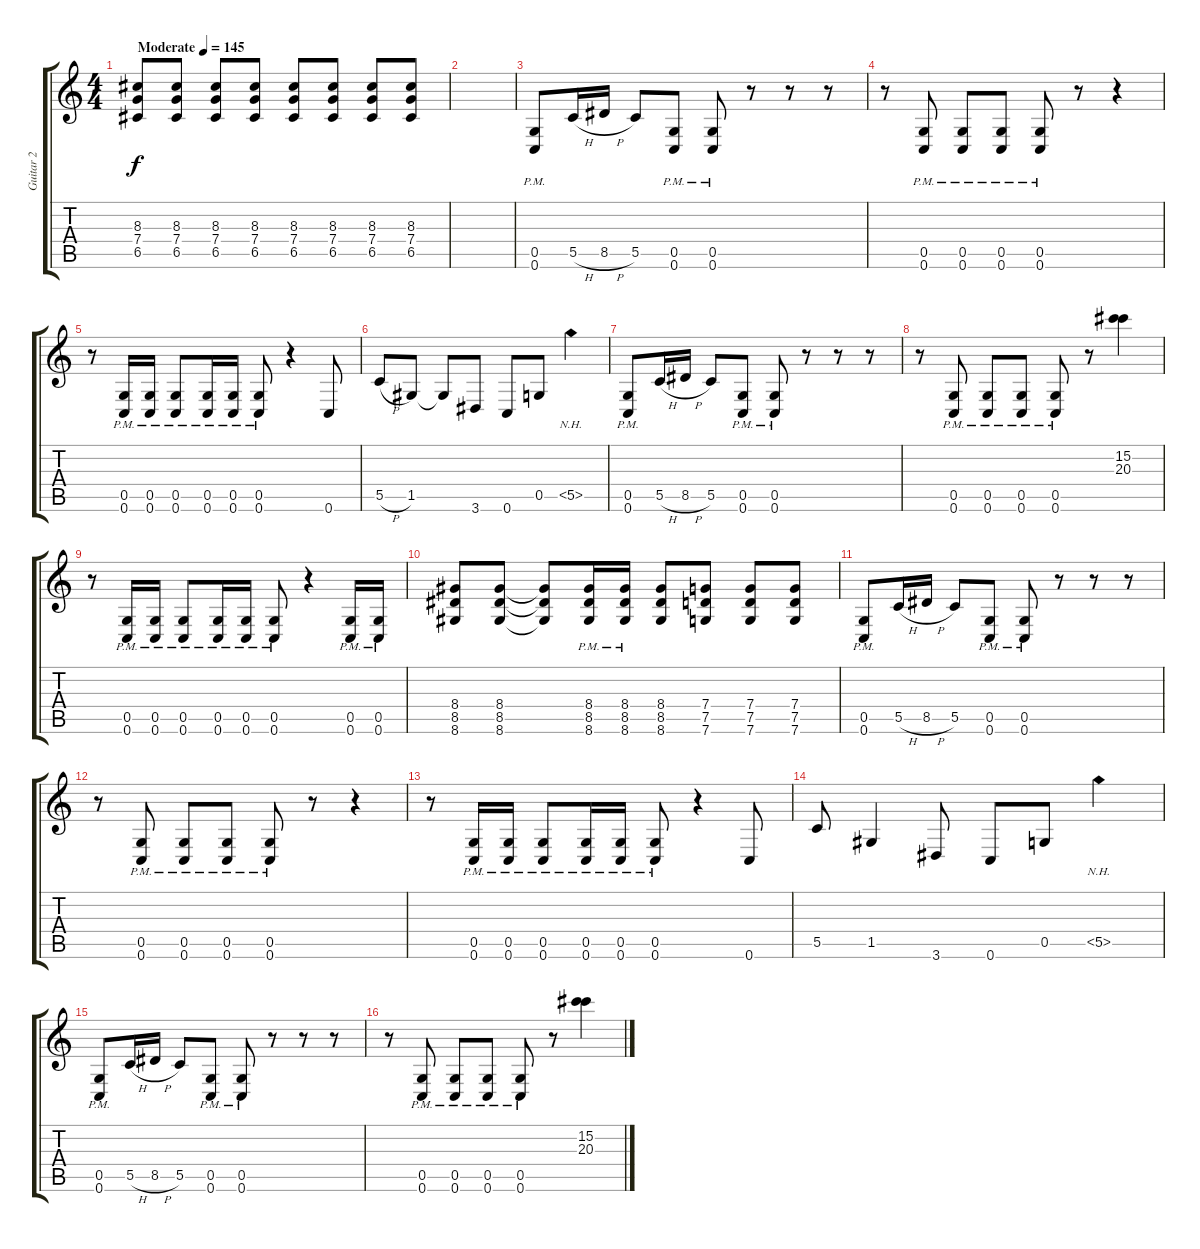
\track ("Guitar 2" "Guitar 2") {instrument distortionguitar}
\staff {score tabs}
\tuning (D4 A3 F3 C3 G2 C2) {hide}
\ts (4 4)
\tempo (145 "Moderate")
\clef g2
\ks c
(8.3 7.4 6.5).8{dy f instrument distortionguitar} (8.3 7.4 6.5).8 (8.3 7.4 6.5).8 (8.3 7.4 6.5).8 (8.3 7.4 6.5).8 (8.3 7.4 6.5).8 (8.3 7.4 6.5).8 (8.3 7.4 6.5).8 |
|
(0.5{pm} 0.6{pm}).8 5.5{h}.16 8.5{h}.16 5.5.8 (0.5{pm} 0.6{pm}).8 (0.5{pm} 0.6{pm}).8 r.8 r.8 r.8 |
r.8 (0.5{pm} 0.6{pm}).8 (0.5{pm} 0.6{pm}).8 (0.5{pm} 0.6{pm}).8 (0.5{pm} 0.6{pm}).8 r.8 r.4 |
r.8 (0.5{pm} 0.6{pm}).16 (0.5{pm} 0.6{pm}).16 (0.5{pm} 0.6{pm}).8 (0.5{pm} 0.6{pm}).16 (0.5{pm} 0.6{pm}).16 (0.5{pm} 0.6{pm}).8 r.4 0.6.8 |
5.5{h}.8 1.5.8 1.5{t}.8 3.6.8 0.6.8 0.5.8 5.5{nh}.4 |
(0.5{pm} 0.6{pm}).8 5.5{h}.16 8.5{h}.16 5.5.8 (0.5{pm} 0.6{pm}).8 (0.5{pm} 0.6{pm}).8 r.8 r.8 r.8 |
r.8 (0.5{pm} 0.6{pm}).8 (0.5{pm} 0.6{pm}).8 (0.5{pm} 0.6{pm}).8 (0.5{pm} 0.6{pm}).8 r.8 (15.2 20.3).4 |
r.8 (0.5{pm} 0.6{pm}).16 (0.5{pm} 0.6{pm}).16 (0.5{pm} 0.6{pm}).8 (0.5{pm} 0.6{pm}).16 (0.5{pm} 0.6{pm}).16 (0.5{pm} 0.6{pm}).8 r.4 (0.5{pm} 0.6{pm}).16 (0.5{pm} 0.6{pm}).16 |
(8.4 8.5 8.6).8 (8.4 8.5 8.6).8 (8.4{t} 8.5{t} 8.6{t}).8 (8.4{pm} 8.5{pm} 8.6{pm}).16 (8.4{pm} 8.5{pm} 8.6{pm}).16 (8.4 8.5 8.6).8 (7.4 7.5 7.6).8 (7.4 7.5 7.6).8 (7.4 7.5 7.6).8 |
(0.5{pm} 0.6{pm}).8 5.5{h}.16 8.5{h}.16 5.5.8 (0.5{pm} 0.6{pm}).8 (0.5{pm} 0.6{pm}).8 r.8 r.8 r.8 |
r.8 (0.5{pm} 0.6{pm}).8 (0.5{pm} 0.6{pm}).8 (0.5{pm} 0.6{pm}).8 (0.5{pm} 0.6{pm}).8 r.8 r.4 |
r.8 (0.5{pm} 0.6{pm}).16 (0.5{pm} 0.6{pm}).16 (0.5{pm} 0.6{pm}).8 (0.5{pm} 0.6{pm}).16 (0.5{pm} 0.6{pm}).16 (0.5{pm} 0.6{pm}).8 r.4 0.6.8 |
5.5.8 1.5.4 3.6.8 0.6.8 0.5.8 5.5{nh}.4 |
(0.5{pm} 0.6{pm}).8 5.5{h}.16 8.5{h}.16 5.5.8 (0.5{pm} 0.6{pm}).8 (0.5{pm} 0.6{pm}).8 r.8 r.8 r.8 |
r.8 (0.5{pm} 0.6{pm}).8 (0.5{pm} 0.6{pm}).8 (0.5{pm} 0.6{pm}).8 (0.5{pm} 0.6{pm}).8 r.8 (15.2 20.3).4
